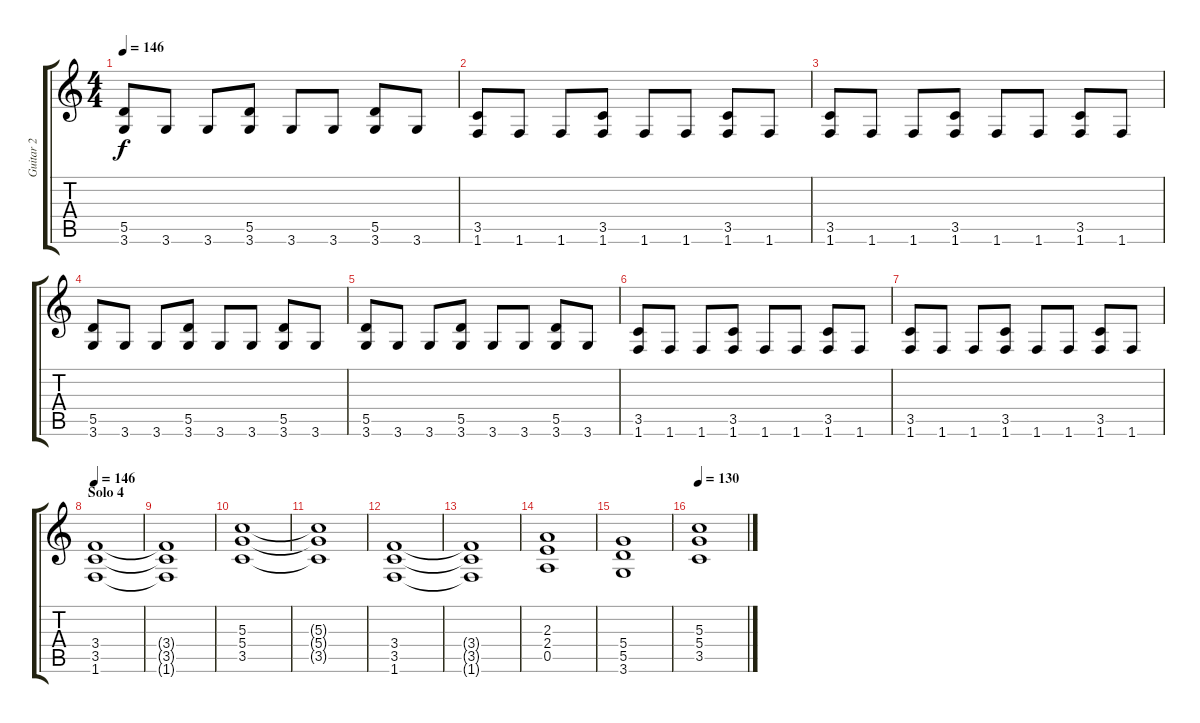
\track ("Guitar 2" "Guitar 2") {instrument distortionguitar}
\staff {score tabs}
\tuning (E4 B3 G3 D3 A2 E2) {hide}
\ts (4 4)
\tempo 146
\clef g2
\ks c
(5.5 3.6).8{dy f} 3.6.8 3.6.8 (5.5 3.6).8 3.6.8 3.6.8 (5.5 3.6).8 3.6.8 |
(3.5 1.6).8 1.6.8 1.6.8 (3.5 1.6).8 1.6.8 1.6.8 (3.5 1.6).8 1.6.8 |
(3.5 1.6).8 1.6.8 1.6.8 (3.5 1.6).8 1.6.8 1.6.8 (3.5 1.6).8 1.6.8 |
(5.5 3.6).8 3.6.8 3.6.8 (5.5 3.6).8 3.6.8 3.6.8 (5.5 3.6).8 3.6.8 |
(5.5 3.6).8 3.6.8 3.6.8 (5.5 3.6).8 3.6.8 3.6.8 (5.5 3.6).8 3.6.8 |
(3.5 1.6).8 1.6.8 1.6.8 (3.5 1.6).8 1.6.8 1.6.8 (3.5 1.6).8 1.6.8 |
(3.5 1.6).8 1.6.8 1.6.8 (3.5 1.6).8 1.6.8 1.6.8 (3.5 1.6).8 1.6.8 |
\section ("" "Solo 4")
\tempo 146
(3.4 3.5 1.6).1 |
(3.4{t} 3.5{t} 1.6{t}).1 |
(5.3 5.4 3.5).1 |
(5.3{t} 5.4{t} 3.5{t}).1 |
(3.4 3.5 1.6).1 |
(3.4{t} 3.5{t} 1.6{t}).1 |
(2.3 2.4 0.5).1 |
(5.4 5.5 3.6).1 |
\section ("" "")
\tempo 131
\tempo 130
(5.3 5.4 3.5).1
